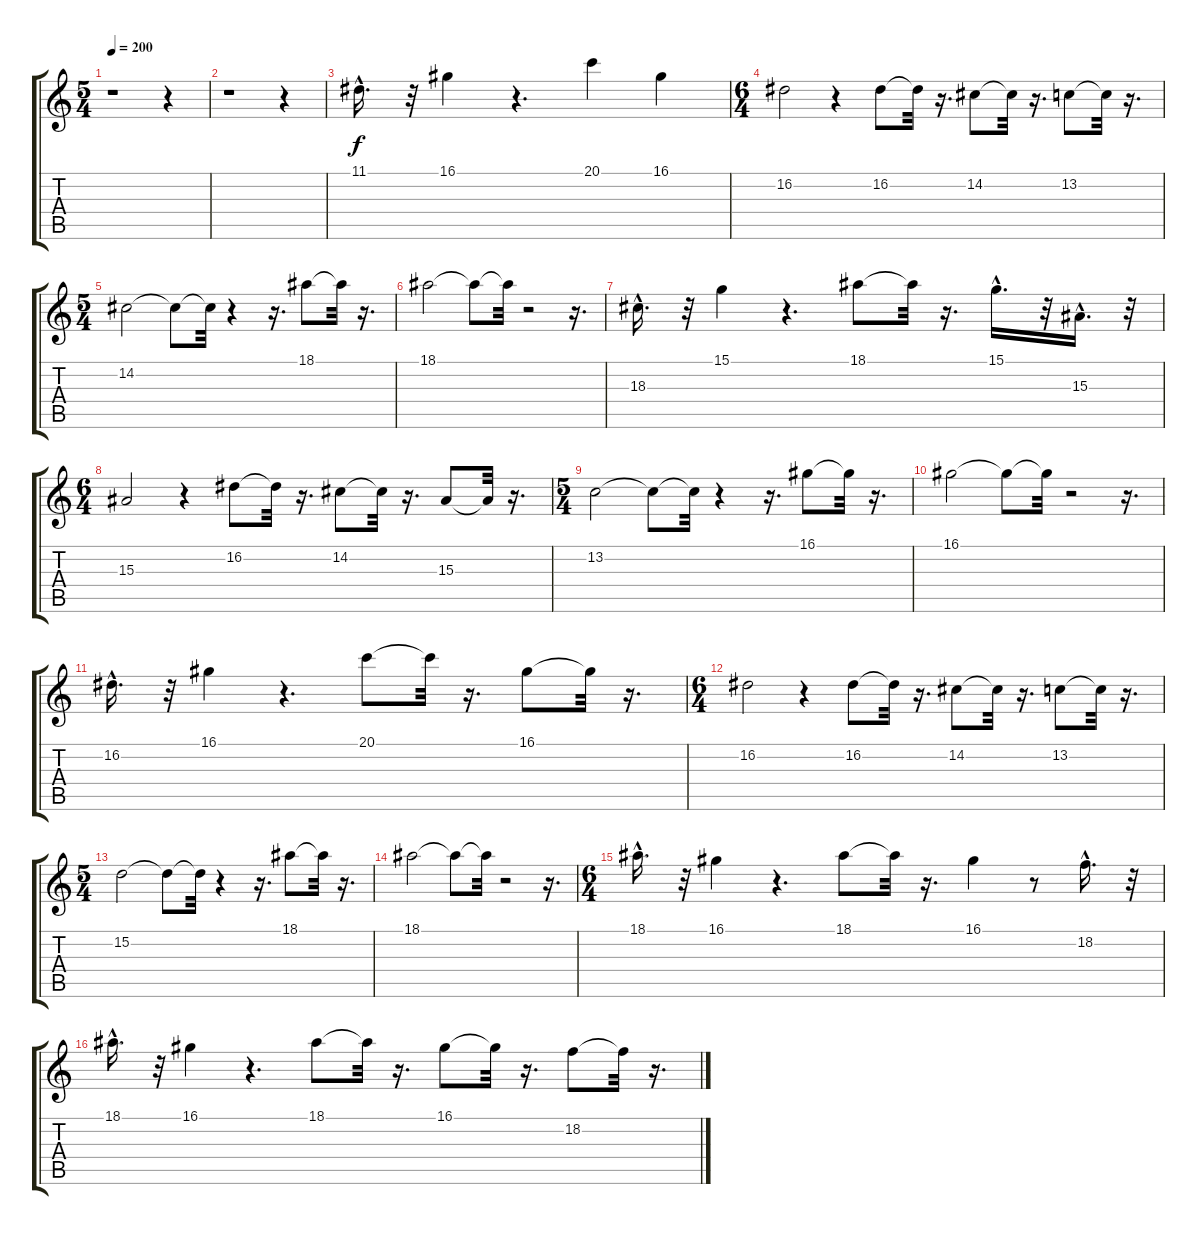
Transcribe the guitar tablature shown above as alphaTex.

\track "" {instrument recorder}
\staff {score tabs}
\tuning (E4 B3 G3 D3 A2 E2) {hide}
\ts (5 4)
\tempo 200
\clef g2
\ks c
r.1{dy f} r.4 |
r.1 r.4 |
11.1{hac}.16{d} r.32 16.1.4 r.4{d} 20.1.4 16.1.4 |
\ts (6 4)
16.2.2 r.4 16.2.8 16.2{t}.32 r.16{d} 14.2.8 14.2{t}.32 r.16{d} 13.2.8 13.2{t}.32 r.16{d} |
\ts (5 4)
14.2.2 14.2{t}.8 14.2{t}.32 r.4 r.16{d} 18.1.8 18.1{t}.32 r.16{d} |
18.1.2 18.1{t}.8 18.1{t}.32 r.2 r.16{d} |
18.3{hac}.16{d} r.32 15.1.4 r.4{d} 18.1.8 18.1{t}.32 r.16{d} 15.1{hac}.16{d} r.32 15.3{hac}.16{d} r.32 |
\ts (6 4)
15.3.2 r.4 16.2.8 16.2{t}.32 r.16{d} 14.2.8 14.2{t}.32 r.16{d} 15.3.8 15.3{t}.32 r.16{d} |
\ts (5 4)
13.2.2 13.2{t}.8 13.2{t}.32 r.4 r.16{d} 16.1.8 16.1{t}.32 r.16{d} |
16.1.2 16.1{t}.8 16.1{t}.32 r.2 r.16{d} |
16.2{hac}.16{d} r.32 16.1.4 r.4{d} 20.1.8 20.1{t}.32 r.16{d} 16.1.8 16.1{t}.32 r.16{d} |
\ts (6 4)
16.2.2 r.4 16.2.8 16.2{t}.32 r.16{d} 14.2.8 14.2{t}.32 r.16{d} 13.2.8 13.2{t}.32 r.16{d} |
\ts (5 4)
15.2.2 15.2{t}.8 15.2{t}.32 r.4 r.16{d} 18.1.8 18.1{t}.32 r.16{d} |
18.1.2 18.1{t}.8 18.1{t}.32 r.2 r.16{d} |
\ts (6 4)
18.1{hac}.16{d} r.32 16.1.4 r.4{d} 18.1.8 18.1{t}.32 r.16{d} 16.1.4 r.8 18.2{hac}.16{d} r.32 |
18.1{hac}.16{d} r.32 16.1.4 r.4{d} 18.1.8 18.1{t}.32 r.16{d} 16.1.8 16.1{t}.32 r.16{d} 18.2.8 18.2{t}.32 r.16{d}
